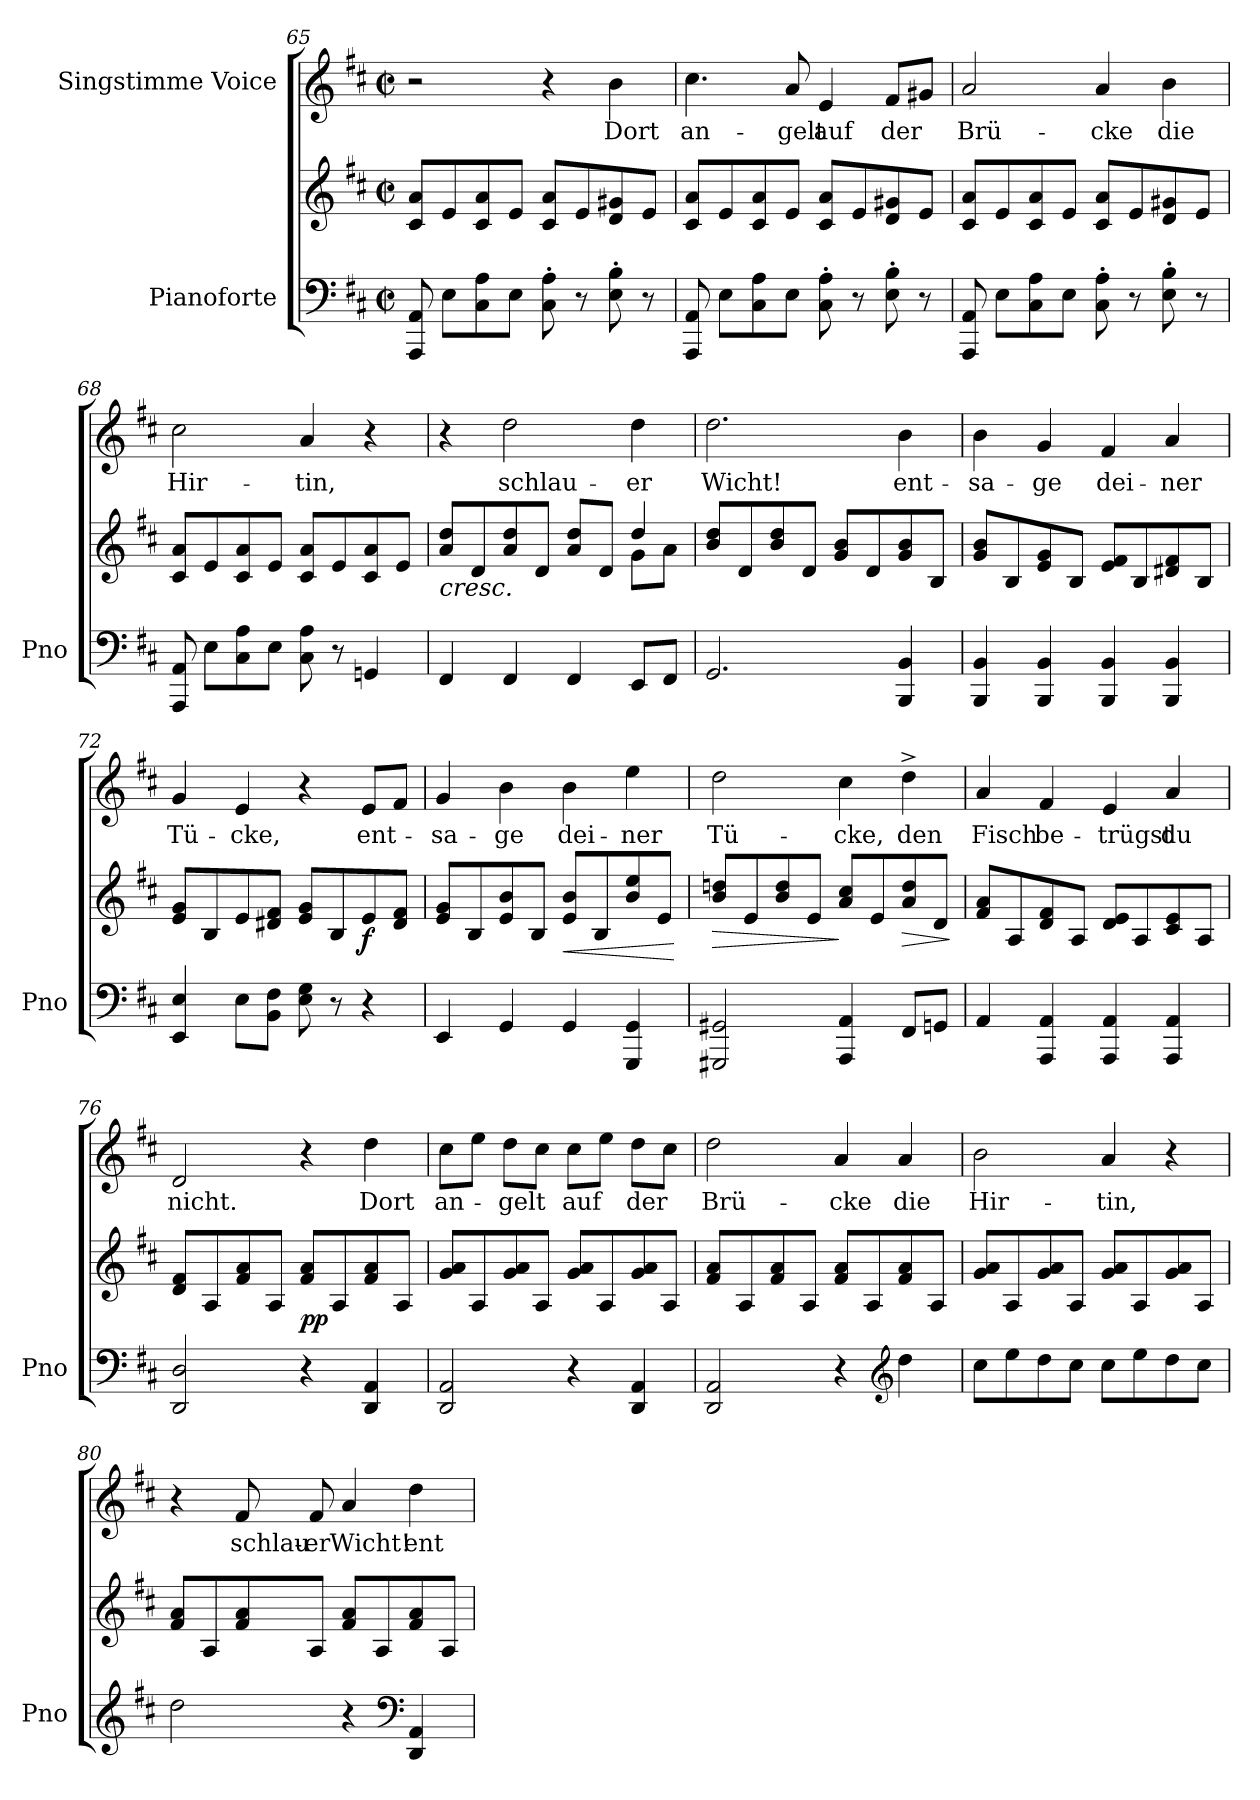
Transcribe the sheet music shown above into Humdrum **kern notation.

**kern	**kern	**dynam	**kern	**text	**dynam
*part2	*part2	*part2	*part1	*part1	*part1
*staff3	*staff2	*staff2/3	*staff1	*staff1	*staff1
*I"Pianoforte	*	*	*I"Singstimme            Voice	*	*
*I'Pno	*	*	*	*	*
*clefF4	*clefG2	*	*clefG2	*	*
*k[f#c#]	*k[f#c#]	*	*k[f#c#]	*	*
*M2/2	*M2/2	*	*M2/2	*	*
*met(c|)	*met(c|)	*	*met(c|)	*	*
=65	=65	=65	=65	=65	=65
8AAA/ 8AA/	8c#/ 8a/L	.	2r	.	.
8E\L	8e/	.	.	.	.
8C#\ 8A\	8c#/ 8a/	.	.	.	.
8E\J	8e/J	.	.	.	.
8C#\' 8A\'	8c#/ 8a/L	.	4r	.	.
8r	8e/	.	.	.	.
8E\' 8B\'	8d/ 8g#X/	.	4b\	Dort	.
8r	8e/J	.	.	.	.
=66	=66	=66	=66	=66	=66
8AAA/ 8AA/	8c#/ 8a/L	.	4.cc#\	an-	.
8E\L	8e/	.	.	.	.
8C#\ 8A\	8c#/ 8a/	.	.	.	.
8E\J	8e/J	.	8a/	-gelt	.
8C#\' 8A\'	8c#/ 8a/L	.	4e/	auf	.
8r	8e/	.	.	.	.
8E\' 8B\'	8d/ 8g#X/	.	8f#/L	der	.
8r	8e/J	.	8g#X/J	.	.
=67	=67	=67	=67	=67	=67
8AAA/ 8AA/	8c#/ 8a/L	.	2a/	Brü-	.
8E\L	8e/	.	.	.	.
8C#\ 8A\	8c#/ 8a/	.	.	.	.
8E\J	8e/J	.	.	.	.
8C#\' 8A\'	8c#/ 8a/L	.	4a/	-cke	.
8r	8e/	.	.	.	.
8E\' 8B\'	8d/ 8g#X/	.	4b\	die	.
8r	8e/J	.	.	.	.
=68	=68	=68	=68	=68	=68
8AAA/ 8AA/	8c#/ 8a/L	.	2cc#\	Hir-	.
8E\L	8e/	.	.	.	.
8C#\ 8A\	8c#/ 8a/	.	.	.	.
8E\J	8e/J	.	.	.	.
8C#\ 8A\	8c#/ 8a/L	.	4a/	-tin,	.
8r	8e/	.	.	.	.
4GGn/	8c#/ 8a/	.	4r	.	.
.	8e/J	.	.	.	.
=69	=69	=69	=69	=69	=69
*	*^	*	*	*	*
!	!LO:TX:b:i:t=cresc.	!	!	!	!	!
4FF#/	8a/ 8dd/L	2.ryy	.	4r	.	.
.	8d/	.	.	.	.	.
4FF#/	8a/ 8dd/	.	.	2dd\	schlau-	.
.	8d/J	.	.	.	.	.
4FF#/	8a/ 8dd/L	.	.	.	.	.
.	8d/J	.	.	.	.	.
8EE/L	4dd/	8g\L	.	4dd\	-er	.
8FF#/J	.	8a\J	.	.	.	.
*	*v	*v	*	*	*	*
=70	=70	=70	=70	=70	=70
2.GG/	8b/ 8dd/L	.	2.dd\	Wicht!	.
.	8d/	.	.	.	.
.	8b/ 8dd/	.	.	.	.
.	8d/J	.	.	.	.
.	8g/ 8b/L	.	.	.	.
.	8d/	.	.	.	.
4BBB/ 4BB/	8g/ 8b/	.	4b\	ent-	.
.	8B/J	.	.	.	.
=71	=71	=71	=71	=71	=71
4BBB/ 4BB/	8g/ 8b/L	.	4b\	-sa-	.
.	8B/	.	.	.	.
4BBB/ 4BB/	8e/ 8g/	.	4g/	-ge	.
.	8B/J	.	.	.	.
4BBB/ 4BB/	8e/ 8f#/L	.	4f#/	dei-	.
.	8B/	.	.	.	.
4BBB/ 4BB/	8d#X/ 8f#/	.	4a/	-ner	.
.	8B/J	.	.	.	.
=72	=72	=72	=72	=72	=72
4EE/ 4E/	8e/ 8g/L	.	4g/	Tü-	.
.	8B/	.	.	.	.
8E\L	8e/	.	4e/	-cke,	.
8BB\ 8F#\J	8d#X/ 8f#/J	.	.	.	.
8E\ 8G\	8e/ 8g/L	.	4r	.	.
8r	8B/	.	.	.	.
!	!	!LO:DY:b	!	!	!
4r	8e/	f	8e/L	ent-	.
.	8d#/ 8f#/J	.	8f#/J	.	.
=73	=73	=73	=73	=73	=73
4EE/	8e/ 8g/L	.	4g/	-sa-	.
.	8B/	.	.	.	.
4GG/	8e/ 8b/	.	4b\	-ge	.
.	8B/J	.	.	.	.
!	!	!LO:HP:b	!	!	!
4GG/	8e/ 8b/L	<	4b\	dei-	.
.	8B/	.	.	.	.
4GGG/ 4GG/	8b/ 8ee/	.	4ee\	-ner	.
.	8e/J	.	.	.	.
.	.	[	.	.	.
=74	=74	=74	=74	=74	=74
!	!	!LO:HP:b	!	!	!
2GGG#X/ 2GG#X/	8b/ 8ddn/L	>	2dd\	Tü-	.
.	8e/	.	.	.	.
.	8b/ 8dd/	.	.	.	.
.	8e/J	.	.	.	.
4AAA/ 4AA/	8a/ 8cc#/L	]	4cc#\	-cke,	.
.	8e/	.	.	.	.
!	!	!LO:HP:b	!	!	!
8FF#/L	8a/ 8dd/	>	4dd^\	den	.
8GGn/J	8d/J	.	.	.	.
.	.	]	.	.	.
=75	=75	=75	=75	=75	=75
4AA/	8f#/ 8a/L	.	4a/	Fisch	.
.	8A/	.	.	.	.
4AAA/ 4AA/	8d/ 8f#/	.	4f#/	be-	.
.	8A/J	.	.	.	.
4AAA/ 4AA/	8d/ 8e/L	.	4e/	-trügst	.
.	8A/	.	.	.	.
4AAA/ 4AA/	8c#/ 8e/	.	4a/	du	.
.	8A/J	.	.	.	.
=76	=76	=76	=76	=76	=76
2DD/ 2D/	8d/ 8f#/L	.	2d/	nicht.	.
.	8A/	.	.	.	.
.	8f#/ 8a/	.	.	.	.
.	8A/J	.	.	.	.
!	!	!LO:DY:b	!	!	!
4r	8f#/ 8a/L	pp	4r	.	.
.	8A/	.	.	.	.
!	!	!	!	!	!LO:DY:a
4DD/ 4AA/	8f#/ 8a/	.	4dd\	Dort	other-dynamics
.	8A/J	.	.	.	.
=77	=77	=77	=77	=77	=77
2DD/ 2AA/	8g/ 8a/L	.	8cc#\L	an-	.
.	8A/	.	8ee\J	.	.
.	8g/ 8a/	.	8dd\L	-gelt	.
.	8A/J	.	8cc#\J	.	.
4r	8g/ 8a/L	.	8cc#\L	auf	.
.	8A/	.	8ee\J	.	.
4DD/ 4AA/	8g/ 8a/	.	8dd\L	der	.
.	8A/J	.	8cc#\J	.	.
=78	=78	=78	=78	=78	=78
2DD/ 2AA/	8f#/ 8a/L	.	2dd\	Brü-	.
.	8A/	.	.	.	.
.	8f#/ 8a/	.	.	.	.
.	8A/J	.	.	.	.
4r	8f#/ 8a/L	.	4a/	-cke	.
.	8A/	.	.	.	.
*clefG2	*	*	*	*	*
4dd\	8f#/ 8a/	.	4a/	die	.
.	8A/J	.	.	.	.
=79	=79	=79	=79	=79	=79
8cc#\L	8g/ 8a/L	.	2b\	Hir-	.
8ee\	8A/	.	.	.	.
8dd\	8g/ 8a/	.	.	.	.
8cc#\J	8A/J	.	.	.	.
8cc#\L	8g/ 8a/L	.	4a/	-tin,	.
8ee\	8A/	.	.	.	.
8dd\	8g/ 8a/	.	4r	.	.
8cc#\J	8A/J	.	.	.	.
=80	=80	=80	=80	=80	=80
2dd\	8f#/ 8a/L	.	4r	.	.
.	8A/	.	.	.	.
.	8f#/ 8a/	.	8f#/	schlau-	.
.	8A/J	.	8f#/	-er	.
4r	8f#/ 8a/L	.	4a/	Wicht!	.
.	8A/	.	.	.	.
*clefF4	*	*	*	*	*
4DD/ 4AA/	8f#/ 8a/	.	4dd\	ent-	.
.	8A/J	.	.	.	.
=	=	=	=	=	=
*-	*-	*-	*-	*-	*-
